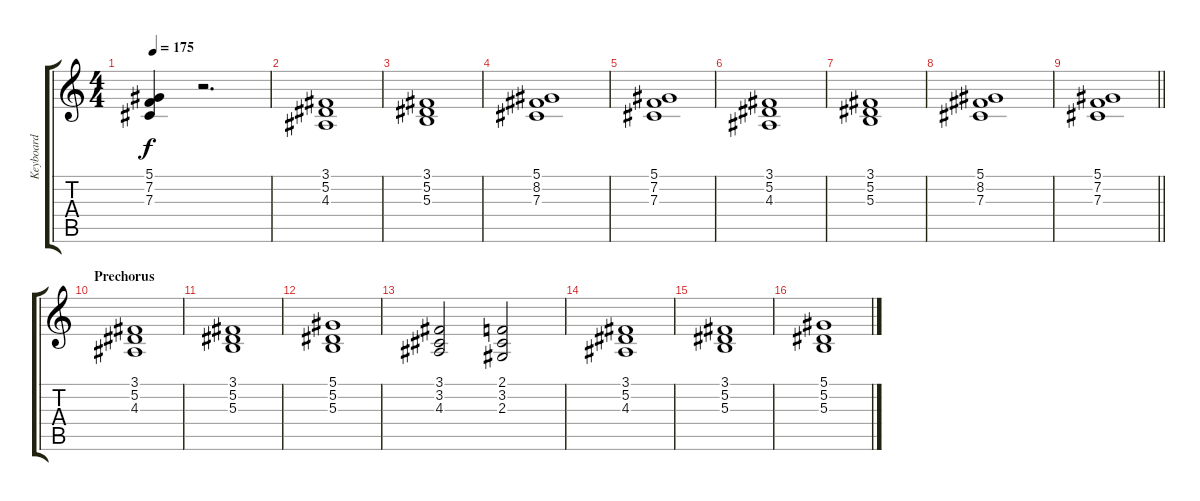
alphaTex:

\track ("Keyboard" "Keyboard") {instrument stringensemble1}
\staff {score tabs}
\tuning (Eb4 Bb3 Gb3 Db3 Ab2 Eb2) {hide}
\ts (4 4)
\tempo 175
\clef g2
\ks c
(5.1 7.2 7.3).4{dy f} r.2{d} |
(3.1 5.2 4.3).1 |
(3.1 5.2 5.3).1 |
(5.1 8.2 7.3).1 |
(5.1 7.2 7.3).1 |
(3.1 5.2 4.3).1 |
(3.1 5.2 5.3).1 |
(5.1 8.2 7.3).1 |
\barLineRight lightlight
(5.1 7.2 7.3).1 |
\section ("" "Prechorus")
(3.1 5.2 4.3).1 |
(3.1 5.2 5.3).1 |
(5.1 5.2 5.3).1 |
(3.1 3.2 4.3).2 (2.1 3.2 2.3).2 |
(3.1 5.2 4.3).1 |
(3.1 5.2 5.3).1 |
(5.1 5.2 5.3).1
